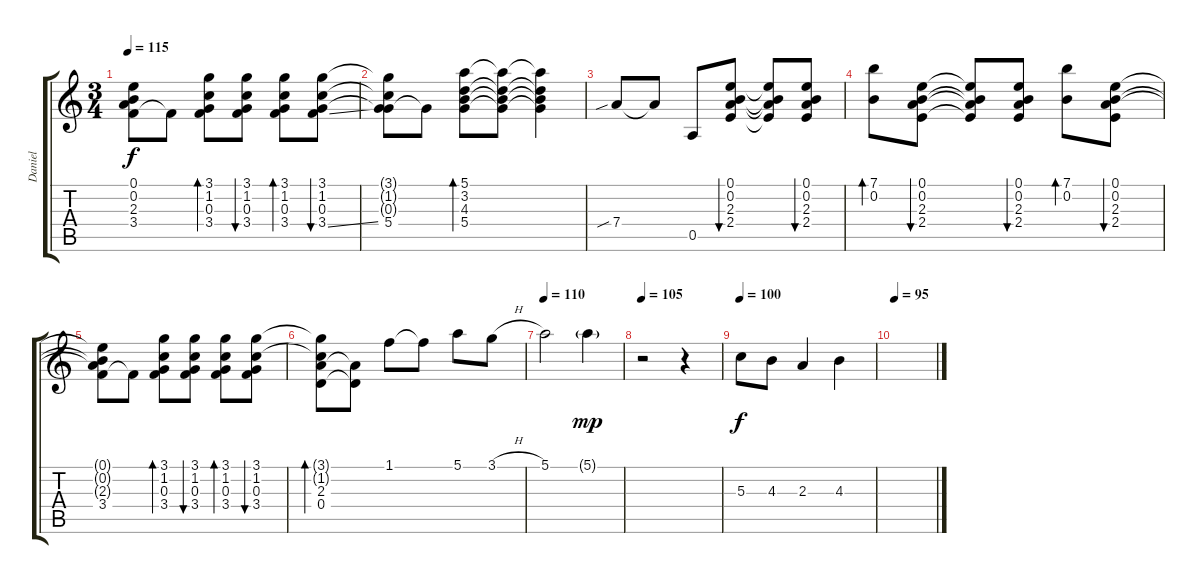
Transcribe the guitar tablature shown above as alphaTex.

\track ("Daniel" "Daniel") {instrument acousticguitarsteel}
\staff {score tabs}
\tuning (E4 B3 G3 D3 A2 E2) {hide}
\ts (3 4)
\tempo 115
\clef g2
\ks c
(0.1{t} 0.2{t} 2.3{t} 3.4).8{dy f} 3.4{t}.8 (3.1 1.2 0.3 3.4).8{bd 120} (3.1 1.2 0.3 3.4).8{bu 120} (3.1 1.2 0.3 3.4).8{bd 120} (3.1 1.2 0.3 3.4{ss}).8{bu 120} |
(3.1{t} 1.2{t} 0.3{t} 5.4).8 5.4{t}.8 (5.1 3.2 4.3 5.4).8{bd 120} (5.1{t} 3.2{t} 4.3{t} 5.4{t}).8 (5.1{t} 3.2{t} 4.3{t} 5.4{t}).4 |
7.4{sib}.8 7.4{t}.8 0.5.8 (0.1 0.2 2.3 2.4).8{bu 120} (0.1{t} 0.2{t} 2.3{t} 2.4{t}).8 (0.1 0.2 2.3 2.4).8{bu 120} |
(7.1 0.2).8{bd 120} (0.1 0.2 2.3 2.4).8{bu 120} (0.1{t} 0.2{t} 2.3{t} 2.4{t}).8 (0.1 0.2 2.3 2.4).8{bu 120} (7.1 0.2).8{bd 120} (0.1 0.2 2.3 2.4).8{bu 120} |
(0.1{t} 0.2{t} 2.3{t} 3.4).8 3.4{t}.8 (3.1 1.2 0.3 3.4).8{bd 120} (3.1 1.2 0.3 3.4).8{bu 120} (3.1 1.2 0.3 3.4).8{bd 120} (3.1 1.2 0.3 3.4).8{bu 120} |
(3.1{t} 1.2{t} 2.3 0.4).8{bd 120} (2.3{t} 0.4{t}).8 1.1.8 1.1{t}.8 5.1.8 3.1{h}.8 |
\tempo 110
5.1.2 5.1{g}.4{dy mp} |
\tempo 105
r.2 r.4 |
\tempo 100
5.3.8{dy f} 4.3.8 2.3.4 4.3.4 |
\tempo 95
